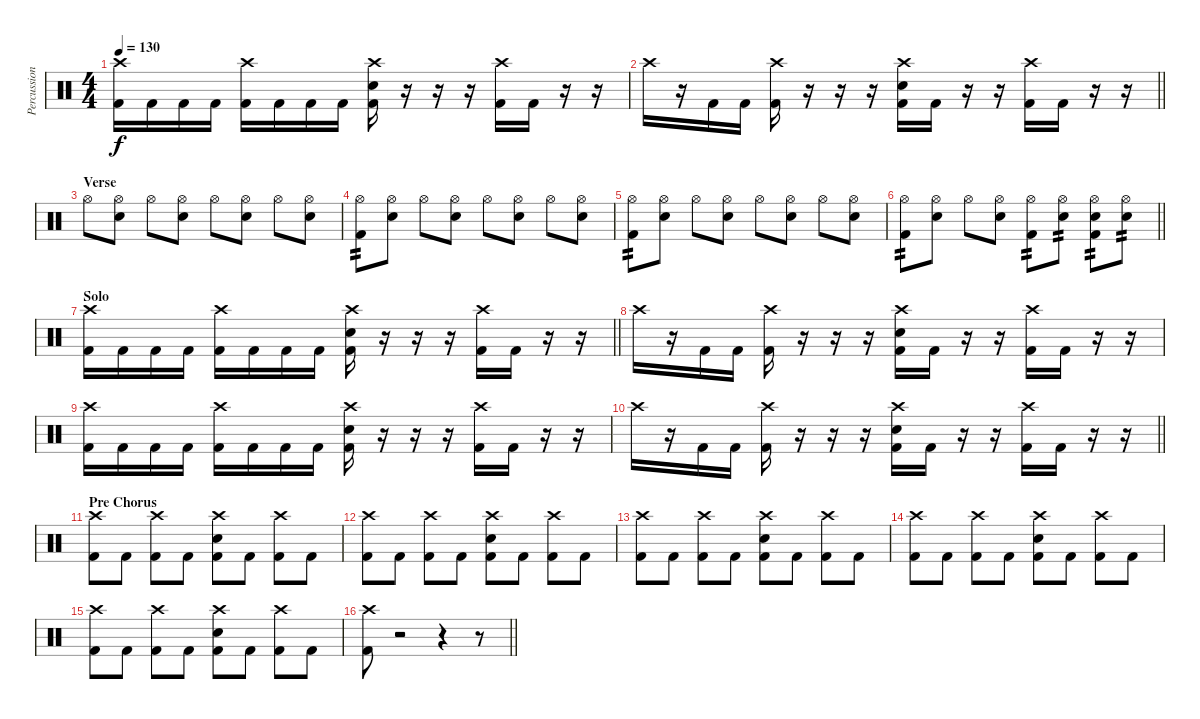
\track ("Percussion" "Percussion") {instrument percussion}
\staff {score}
\articulation defaults
\ts (4 4)
\tempo 130
\clef neutral
\ks c
("Crash high (hit)" "Kick (hit) 2").16{dy f} "Kick (hit) 2".16 "Kick (hit) 2".16 "Kick (hit) 2".16 ("Crash high (hit)" "Kick (hit) 2").16 "Kick (hit) 2".16 "Kick (hit) 2".16 "Kick (hit) 2".16 ("Crash high (hit)" "Electric Snare (hit)" "Kick (hit) 2").16 r.16 r.16 r.16 ("Crash high (hit)" "Kick (hit) 2").16 "Kick (hit) 2".16 r.16 r.16 |
\barLineRight lightlight "Crash high (hit)".16
r.16 "Kick (hit) 2".16 "Kick (hit) 2".16 ("Crash high (hit)" "Kick (hit) 2").16 r.16 r.16 r.16 ("Crash high (hit)" "Electric Snare (hit)" "Kick (hit) 2").16 "Kick (hit) 2".16 r.16 r.16 ("Crash high (hit)" "Kick (hit) 2").16 "Kick (hit) 2".16 r.16 r.16 |
\section ("" "Verse")
"Hi-Hat (open)".8 ("Hi-Hat (open)" "Electric Snare (hit)").8 "Hi-Hat (open)".8 ("Hi-Hat (open)" "Electric Snare (hit)").8 "Hi-Hat (open)".8 ("Hi-Hat (open)" "Electric Snare (hit)").8 "Hi-Hat (open)".8 ("Hi-Hat (open)" "Electric Snare (hit)").8 |
("Hi-Hat (open)" "Kick (hit) 2").8{tp 2} ("Hi-Hat (open)" "Electric Snare (hit)").8 "Hi-Hat (open)".8 ("Hi-Hat (open)" "Electric Snare (hit)").8 "Hi-Hat (open)".8 ("Hi-Hat (open)" "Electric Snare (hit)").8 "Hi-Hat (open)".8 ("Hi-Hat (open)" "Electric Snare (hit)").8 |
("Hi-Hat (open)" "Kick (hit) 2").8{tp 2} ("Hi-Hat (open)" "Electric Snare (hit)").8 "Hi-Hat (open)".8 ("Hi-Hat (open)" "Electric Snare (hit)").8 "Hi-Hat (open)".8 ("Hi-Hat (open)" "Electric Snare (hit)").8 "Hi-Hat (open)".8 ("Hi-Hat (open)" "Electric Snare (hit)").8 |
\barLineRight lightlight
("Hi-Hat (open)" "Kick (hit) 2").8{tp 2} ("Hi-Hat (open)" "Electric Snare (hit)").8 "Hi-Hat (open)".8 ("Hi-Hat (open)" "Electric Snare (hit)").8 ("Hi-Hat (open)" "Kick (hit) 2").8{tp 2} ("Hi-Hat (open)" "Electric Snare (hit)").8{tp 2} ("Hi-Hat (open)" "Electric Snare (hit)" "Kick (hit) 2").8{tp 2} ("Hi-Hat (open)" "Electric Snare (hit)").8{tp 2} |
\section ("" "Solo")
\barLineRight lightlight
("Crash high (hit)" "Kick (hit) 2").16 "Kick (hit) 2".16 "Kick (hit) 2".16 "Kick (hit) 2".16 ("Crash high (hit)" "Kick (hit) 2").16 "Kick (hit) 2".16 "Kick (hit) 2".16 "Kick (hit) 2".16 ("Crash high (hit)" "Electric Snare (hit)" "Kick (hit) 2").16 r.16 r.16 r.16 ("Crash high (hit)" "Kick (hit) 2").16 "Kick (hit) 2".16 r.16 r.16 |
"Crash high (hit)".16 r.16 "Kick (hit) 2".16 "Kick (hit) 2".16 ("Crash high (hit)" "Kick (hit) 2").16 r.16 r.16 r.16 ("Crash high (hit)" "Electric Snare (hit)" "Kick (hit) 2").16 "Kick (hit) 2".16 r.16 r.16 ("Crash high (hit)" "Kick (hit) 2").16 "Kick (hit) 2".16 r.16 r.16 |
("Crash high (hit)" "Kick (hit) 2").16 "Kick (hit) 2".16 "Kick (hit) 2".16 "Kick (hit) 2".16 ("Crash high (hit)" "Kick (hit) 2").16 "Kick (hit) 2".16 "Kick (hit) 2".16 "Kick (hit) 2".16 ("Crash high (hit)" "Electric Snare (hit)" "Kick (hit) 2").16 r.16 r.16 r.16 ("Crash high (hit)" "Kick (hit) 2").16 "Kick (hit) 2".16 r.16 r.16 |
\barLineRight lightlight "Crash high (hit)".16
r.16 "Kick (hit) 2".16 "Kick (hit) 2".16 ("Crash high (hit)" "Kick (hit) 2").16 r.16 r.16 r.16 ("Crash high (hit)" "Electric Snare (hit)" "Kick (hit) 2").16 "Kick (hit) 2".16 r.16 r.16 ("Crash high (hit)" "Kick (hit) 2").16 "Kick (hit) 2".16 r.16 r.16 |
\section ("" "Pre Chorus")
("Crash high (hit)" "Kick (hit) 2").8 "Kick (hit) 2".8 ("Crash high (hit)" "Kick (hit) 2").8 "Kick (hit) 2".8 ("Crash high (hit)" "Electric Snare (hit)" "Kick (hit) 2").8 "Kick (hit) 2".8 ("Crash high (hit)" "Kick (hit) 2").8 "Kick (hit) 2".8 |
("Crash high (hit)" "Kick (hit) 2").8 "Kick (hit) 2".8 ("Crash high (hit)" "Kick (hit) 2").8 "Kick (hit) 2".8 ("Crash high (hit)" "Electric Snare (hit)" "Kick (hit) 2").8 "Kick (hit) 2".8 ("Crash high (hit)" "Kick (hit) 2").8 "Kick (hit) 2".8 |
("Crash high (hit)" "Kick (hit) 2").8 "Kick (hit) 2".8 ("Crash high (hit)" "Kick (hit) 2").8 "Kick (hit) 2".8 ("Crash high (hit)" "Electric Snare (hit)" "Kick (hit) 2").8 "Kick (hit) 2".8 ("Crash high (hit)" "Kick (hit) 2").8 "Kick (hit) 2".8 |
("Crash high (hit)" "Kick (hit) 2").8 "Kick (hit) 2".8 ("Crash high (hit)" "Kick (hit) 2").8 "Kick (hit) 2".8 ("Crash high (hit)" "Electric Snare (hit)" "Kick (hit) 2").8 "Kick (hit) 2".8 ("Crash high (hit)" "Kick (hit) 2").8 "Kick (hit) 2".8 |
("Crash high (hit)" "Kick (hit) 2").8 "Kick (hit) 2".8 ("Crash high (hit)" "Kick (hit) 2").8 "Kick (hit) 2".8 ("Crash high (hit)" "Electric Snare (hit)" "Kick (hit) 2").8 "Kick (hit) 2".8 ("Crash high (hit)" "Kick (hit) 2").8 "Kick (hit) 2".8 |
\barLineRight lightlight
("Crash high (hit)" "Kick (hit) 2").8 r.2 r.4 r.8
